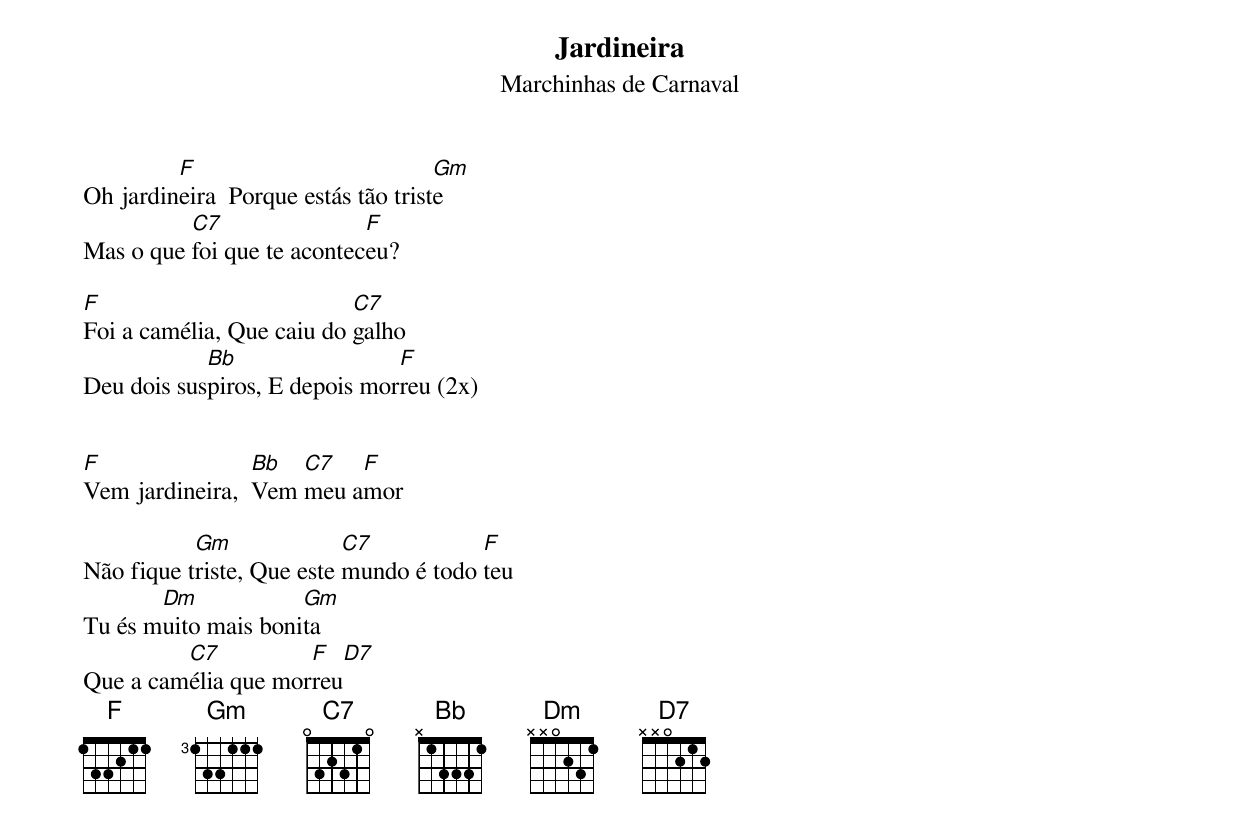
Jardineira
Marchinhas de Carnaval


         F                           Gm
Oh jardineira  Porque estás tão triste
          C7                F
Mas o que foi que te aconteceu?

F                          C7
Foi a camélia, Que caiu do galho
            Bb                 F
Deu dois suspiros, E depois morreu (2x)


F                Bb  C7   F
Vem jardineira,  Vem meu amor

           Gm              C7           F
Não fique triste, Que este mundo é todo teu
       Dm            Gm
Tu és muito mais bonita
         C7          F    D7
Que a camélia que morreu
